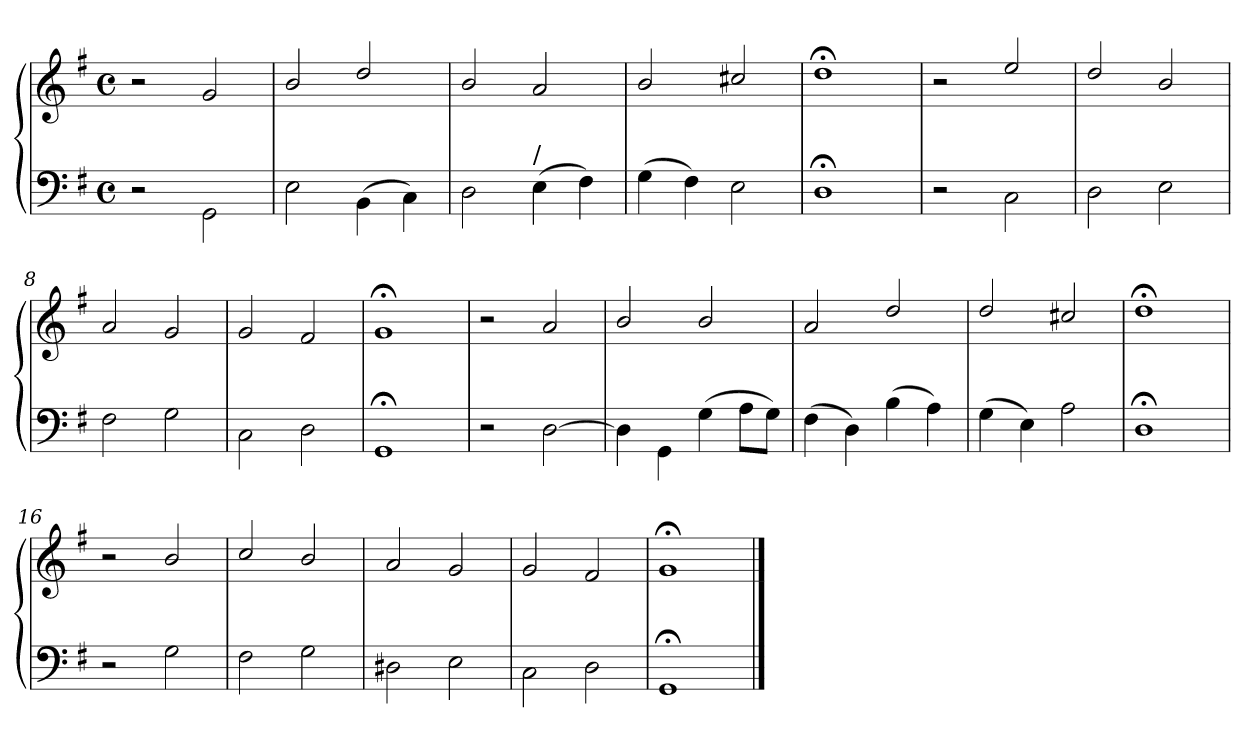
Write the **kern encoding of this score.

**kern	**kern
*part1	*part1
*staff2	*staff1
*clefF4	*clefG2
*k[f#]	*k[f#]
*M4/4	*M4/4
*met(c)	*met(c)
=1	=1
2r	2r
2GG\	2g/
=2	=2
2E\	2b/
(4BB\	2dd/
4C\)	.
=3	=3
2D\	2b/
!LO:TX:t=/	!
(4E\	2a/
4F#\)	.
=4	=4
(4G\	2b/
4F#\)	.
2E\	2cc#X/
=5	=5
1D;\	1dd;</
=6	=6
2r	2r
2C\	2ee/
=7	=7
2D\	2dd/
2E\	2b/
=8	=8
2F#\	2a/
2G\	2g/
=9	=9
2C\	2g/
2D\	2f#/
=10	=10
1GG;\	1g;</
!!LO:LB:g=z
=11	=11
2r	2r
[2D\	2a/
=12	=12
4D\]	2b/
4GG\	.
(4G\	2b/
8AL	.
8GJ)	.
=13	=13
(4F#\	2a/
4D\)	.
(4B\	2dd/
4A\)	.
=14	=14
(4G\	2dd/
4E\)	.
2A\	2cc#X/
=15	=15
1D;\	1dd;</
=16	=16
2r	2r
2G\	2b/
=17	=17
2F#\	2cc/
2G\	2b/
=18	=18
2D#X\	2a/
2E\	2g/
=19	=19
2C\	2g/
2D\	2f#/
=20	=20
1GG;\	1g;</
==	==
*-	*-
